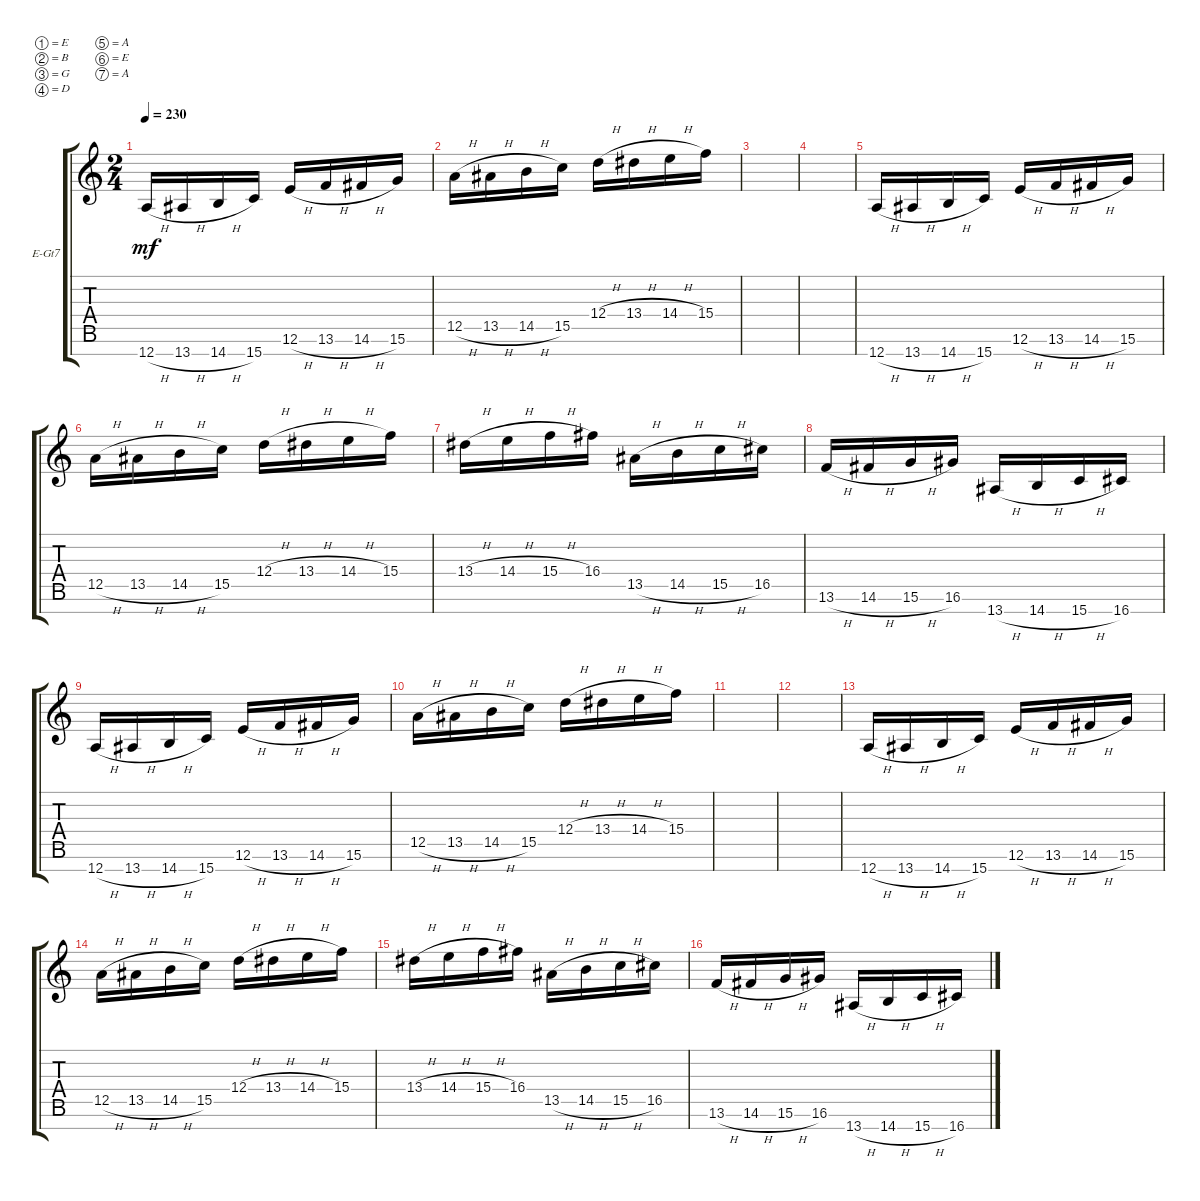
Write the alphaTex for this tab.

\defaultSystemsLayout 4
\bracketExtendMode groupsimilarinstruments
\firstSystemTrackNameOrientation horizontal
\otherSystemsTrackNameOrientation horizontal
\track ("Electric Guitar" "E-Gt7") {instrument distortionguitar}
\staff {score tabs}
\tuning (E4 B3 G3 D3 A2 E2 A1)
\ts (2 4)
\tempo 230
\clef g2
\ks c
12.7{h}.16{dy mf} 13.7{h}.16 14.7{h}.16 15.7.16 12.6{h}.16 13.6{h}.16 14.6{h}.16 15.6.16 |
12.5{h}.16 13.5{h}.16 14.5{h}.16 15.5.16 12.4{h}.16 13.4{h}.16 14.4{h}.16 15.4.16 |
|
|
12.7{h}.16 13.7{h}.16 14.7{h}.16 15.7.16 12.6{h}.16 13.6{h}.16 14.6{h}.16 15.6.16 |
12.5{h}.16 13.5{h}.16 14.5{h}.16 15.5.16 12.4{h}.16 13.4{h}.16 14.4{h}.16 15.4.16 |
13.4{h}.16 14.4{h}.16 15.4{h}.16 16.4.16 13.5{h}.16 14.5{h}.16 15.5{h}.16 16.5.16 |
13.6{h}.16 14.6{h}.16 15.6{h}.16 16.6.16 13.7{h}.16 14.7{h}.16 15.7{h}.16 16.7.16 |
12.7{h}.16 13.7{h}.16 14.7{h}.16 15.7.16 12.6{h}.16 13.6{h}.16 14.6{h}.16 15.6.16 |
12.5{h}.16 13.5{h}.16 14.5{h}.16 15.5.16 12.4{h}.16 13.4{h}.16 14.4{h}.16 15.4.16 |
|
|
12.7{h}.16 13.7{h}.16 14.7{h}.16 15.7.16 12.6{h}.16 13.6{h}.16 14.6{h}.16 15.6.16 |
12.5{h}.16 13.5{h}.16 14.5{h}.16 15.5.16 12.4{h}.16 13.4{h}.16 14.4{h}.16 15.4.16 |
13.4{h}.16 14.4{h}.16 15.4{h}.16 16.4.16 13.5{h}.16 14.5{h}.16 15.5{h}.16 16.5.16 |
13.6{h}.16 14.6{h}.16 15.6{h}.16 16.6.16 13.7{h}.16 14.7{h}.16 15.7{h}.16 16.7.16
